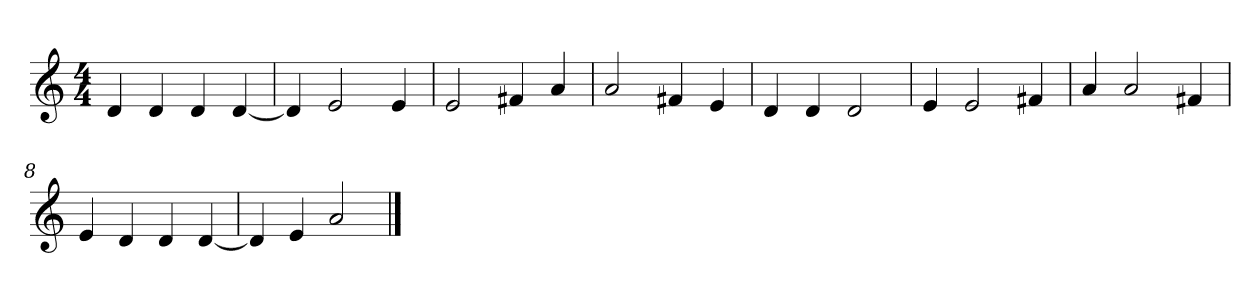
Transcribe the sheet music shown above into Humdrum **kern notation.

**kern
*part1
*staff1
*clefG2
*M4/4
*MM120
=1
4d
4d
4d
[4d
=2
4d]
2e
4e
=3
2e
4f#X
4a
=4
2a
4f#X
4e
=5
4d
4d
2d
=6
4e
2e
4f#X
=7
4a
2a
4f#X
=8
4e
4d
4d
[4d
=9
4d]
4e
2a
==
*-
